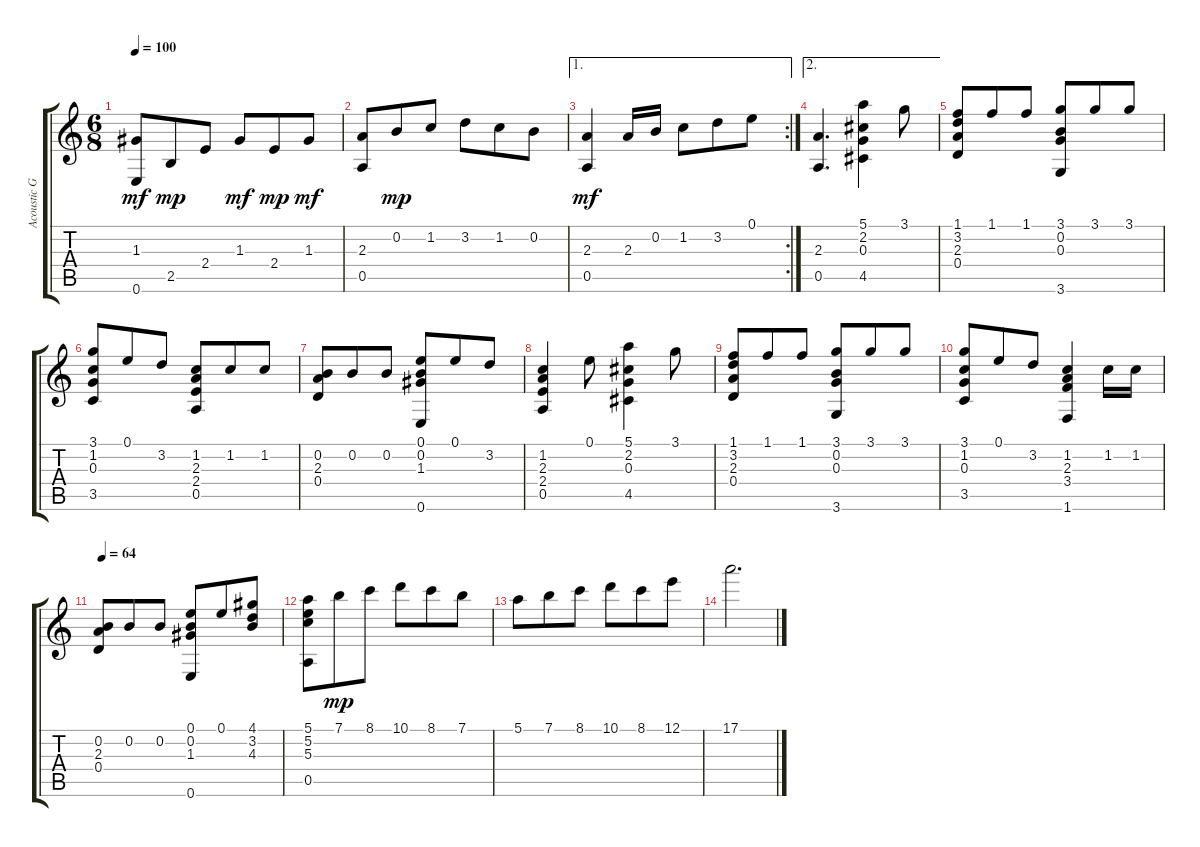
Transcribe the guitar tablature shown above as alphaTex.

\track ("Acoustic Guitar" "Acoustic G") {instrument acousticguitarnylon}
\staff {score tabs}
\tuning (E4 B3 G3 D3 A2 E2) {hide}
\ts (6 8)
\tempo 100
\clef g2
\ks c
(1.3 0.6).8{dy mf} 2.5.8{dy mp} 2.4.8 1.3.8{dy mf} 2.4.8{dy mp} 1.3.8{dy mf} |
(2.3 0.5).8 0.2.8{dy mp} 1.2.8 3.2.8 1.2.8 0.2.8 |
\ae 1
\rc 2
(2.3 0.5).4{dy mf} 2.3.16 0.2.16 1.2.8 3.2.8 0.1.8 |
\ae 2
(2.3 0.5).4{d} (5.1 2.2 0.3 4.5).4 3.1.8 |
(1.1 3.2 2.3 0.4).8 1.1.8 1.1.8 (3.1 0.2 0.3 3.6).8 3.1.8 3.1.8 |
(3.1 1.2 0.3 3.5).8 0.1.8 3.2.8 (1.2 2.3 2.4 0.5).8 1.2.8 1.2.8 |
(0.2 2.3 0.4).8 0.2.8 0.2.8 (0.1 0.2 1.3 0.6).8 0.1.8 3.2.8 |
(1.2 2.3 2.4 0.5).4 0.1.8 (5.1 2.2 0.3 4.5).4 3.1.8 |
(1.1 3.2 2.3 0.4).8 1.1.8 1.1.8 (3.1 0.2 0.3 3.6).8 3.1.8 3.1.8 |
(3.1 1.2 0.3 3.5).8 0.1.8 3.2.8 (1.2 2.3 3.4 1.6).4 1.2.16 1.2.16 |
\tempo 64
(0.2 2.3 0.4).8 0.2.8 0.2.8 (0.1 0.2 1.3 0.6).8 0.1.8 (4.1 3.2 4.3).8 |
(5.1 5.2 5.3 0.5).8 7.1.8{dy mp} 8.1.8 10.1.8 8.1.8 7.1.8 |
5.1.8 7.1.8 8.1.8 10.1.8 8.1.8 12.1.8 |
17.1.2{d}
